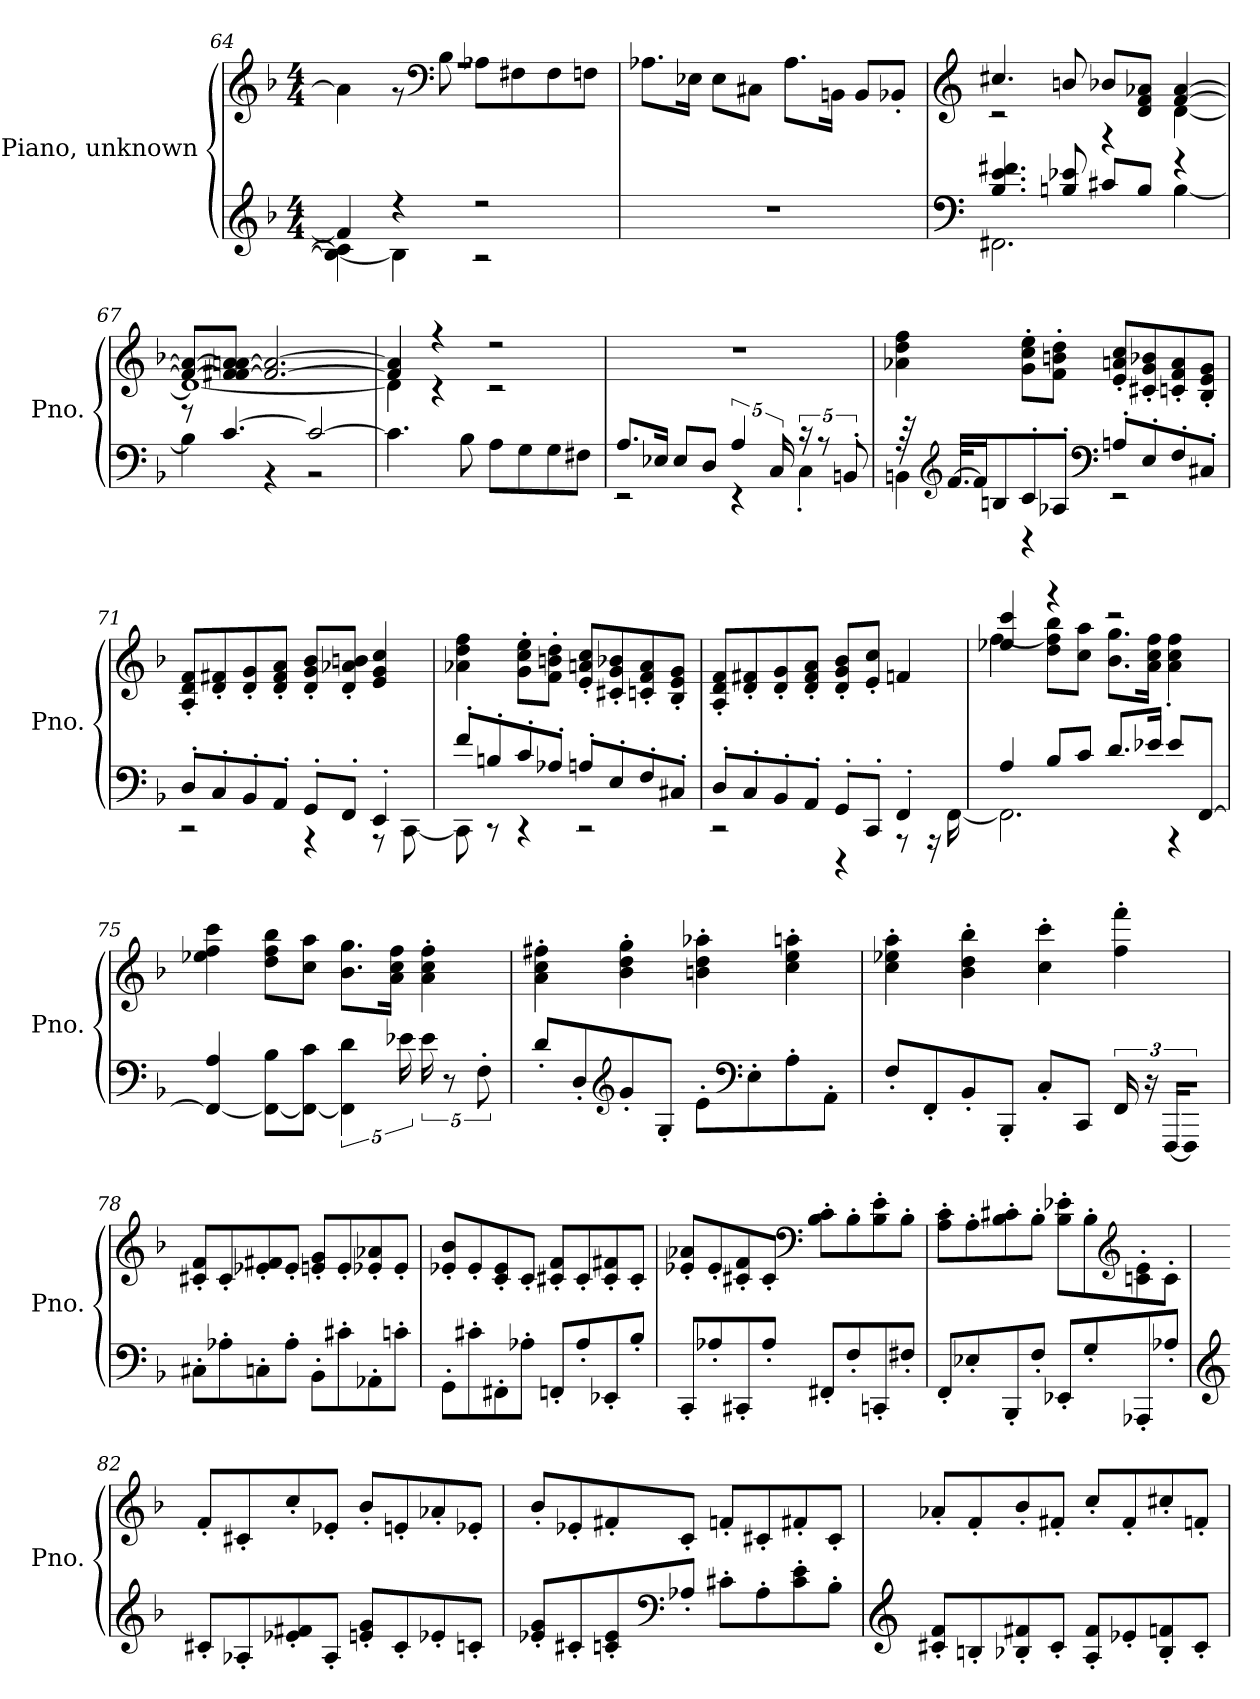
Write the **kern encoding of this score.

**kern	**kern
*part1	*part1
*staff2	*staff1
*I"Piano, unknown	*
*I'Pno.	*
!!LO:LB:g=z
*clefG2	*clefG2
*k[b-]	*k[b-]
*M4/4	*M4/4
=64	=64
*^	*^
4f/]	4B\_ 4c#\]	1r	4a-\]
4r	4B\]	.	8r
*	*	*clefF4	*
.	.	.	8B-\
2r	2r	.	8A-X\L
.	.	.	8F#X\
.	.	.	8F#\
.	.	.	8Fn\J
*v	*v	*	*
*	*v	*v
=65	=65
1r	8.A-X\L
.	16E-X\Jk
.	8E-\L
.	8C#X\J
.	8.A-\L
.	16BBn\Jk
.	8BB/L
.	8BB-X'/J
=66	=66
*clefF4	*clefG2
*^	*^
4.B-/ 4.e/ 4.f#X/	2.FF#X\	4.cc#X/	2r
8Bn/ 8e-X/	.	8bn/	.
8c#X/L	.	8b-X/L	4r
8B/J	.	8d/ 8f/ 8a-X/J	.
4r	[4B\	[4f/ [4a-/	[4d\
=67	=67	=67	=67
8r	4B\]	8f/_ 8a-/_L	1d_
[4.c/	.	8f/] [8f#X/ 8a-/] [8an/J	.
.	4r	2.f#/_ 2.a/_	.
2c/_	2r	.	.
*v	*v	*	*
!!LO:LB:g=z	!!
=68	=68	=68
4.c\]	4f#/] 4a/]	4d\]
.	4r	4r
8B-\	.	.
8A\L	2r	2r
8G\	.	.
8G\	.	.
8F#X\J	.	.
*	*v	*v
=69	=69
*^	*
8.A/L	2r	1r
16E-X/Jk	.	.
8E-/L	.	.
8D/J	.	.
5A/	4r	.
20C/	.	.
20r	4C'\	.
10r	.	.
10BBn'/	.	.
=70	=70	=70
64r	4BBn\	4a-X\ 4dd\ 4ff\
*clefG2	*	*
[32.f/KLL	.	.
16f/J]	.	.
8Bn/	.	.
8c'/	4r	8g\' 8cc\' 8ee\'L
8A-X'/J	.	8f\' 8bn\' 8dd\'J
*clefF4	*	*
8An'/L	2r	8e/' 8an/' 8cc/'L
8E'/	.	8c#X/' 8g/' 8b-X/'
8F'/	.	8cn/' 8f/' 8a/'
8C#X'/J	.	8B-/' 8e/' 8g/'J
!!LO:LB:g=z
=71	=71	=71
8D'/L	2r	8A/' 8d/' 8f/'L
8C'/	.	8d/' 8f#X/'
8BB-'/	.	8d/' 8g/'
8AA'/J	.	8d/' 8f#/' 8a/'J
8GG'/L	4r	8d/' 8g/' 8b-/'L
8FF'/J	.	8d/' 8a-X/' 8bn/'J
4EE'/	8r	4e/ 4g/ 4cc/
.	[8CC\	.
=72	=72	=72
8f'/L	8CC\]	4a-X\ 4dd\ 4ff\
8Bn'/	8r	.
8c'/	4r	8g\' 8cc\' 8ee\'L
8A-X'/J	.	8f\' 8bn\' 8dd\'J
8An'/L	2r	8e/' 8an/' 8cc/'L
8E'/	.	8c#X/' 8g/' 8b-X/'
8F'/	.	8cn/' 8f/' 8a/'
8C#X'/J	.	8B-/' 8e/' 8g/'J
=73	=73	=73
8D'/L	2r	8A/' 8d/' 8f/'L
8C'/	.	8d/' 8f#X/'
8BB-'/	.	8d/' 8g/'
8AA'/J	.	8d/' 8f#/' 8a/'J
8GG'/L	4r	8d/' 8g/' 8b-/'L
8CC'/J	.	8e/' 8cc/'J
4FF'/	8r	4fn/
.	16r	.
.	[16FF\	.
!!LO:PB:g=z
=74	=74	=74
*	*	*^
4A/	2.FF\]	4ee-X/ 4ccc/	[4ff\
8B-/L	.	4r	8dd\ 8ff\] 8bb-\L
8c/J	.	.	8cc\ 8aa\J
8.d/L	.	2r	8.b-\ 8.gg\L
16e-X/Jk	.	.	16a\ 16cc\ 16ff\Jk
8e-/L	4r	.	4a\' 4cc\' 4ff\'
[8FF/J	.	.	.
*v	*v	*	*
*	*v	*v
=75	=75
4FF/_ 4A/	4ee-X\ 4ff\ 4ccc\
8FF\_ 8B-\L	8dd\ 8ff\ 8bb-\L
8FF\_ 8c\J	8cc\ 8aa\J
5FF\] 5d\	8.b-\ 8.gg\L
.	16a\ 16cc\ 16ff\Jk
20e-X\	.
20e-\	4a\' 4cc\' 4ff\'
10r	.
10F'\	.
=76	=76
8d'/L	4a\' 4cc\' 4ff#X\'
8D'/	.
*clefG2	*
8g'/	4b-\' 4dd\' 4gg\'
8G'/J	.
8e'\L	4bn\' 4dd\' 4aa-X\'
*clefF4	*
8E'\	.
8A'\	4cc\' 4ee\' 4aan\'
8AA'\J	.
!!LO:LB:g=z
=77	=77
8F'/L	4cc\' 4ee-X\' 4aa\'
8FF'/	.
8BB-'/	4b-\' 4dd\' 4bb-\'
8BBB-'/J	.
8C'/L	4cc\' 4ccc\'
8CC/J	.
24FF/	4ff\' 4fff\'
24r	.
[24FFF/KL	.
8FFF/J]	.
=78	=78
8C#X'\L	8c#X/' 8f/'L
8A-X'\	8c#'/
8Cn'\	8e-X/' 8f#X/'
8A-'\J	8e-'/J
8BB-'\L	8en/' 8g/'L
8c#X'\	8e'/
8AA-X'\	8e-X/' 8a-X/'
8cn'\J	8e-'/J
=79	=79
8GG'\L	8e-X/' 8b-/'L
8c#X'\	8e-'/
8FF#X'\	8c/' 8e-/'
8A-X'\J	8c'/J
8FFn'/L	8c#X/' 8f/'L
8A-'/	8c#'/
8EE-X'/	8c#/' 8f#X/'
8B-'/J	8c#'/J
!!LO:LB:g=z
=80	=80
8CC'/L	8e-X/' 8a-X/'L
8A-X'/	8e-'/
8CC#X'/	8c#X/' 8f/'
8A-'/J	8c#'/J
*	*clefF4
8FF#X'/L	8B-\' 8c#\'L
8F'/	8B-'\
8CCn'/	8B-\' 8e-\'
8F#X'/J	8B-'\J
=81	=81
8FF'/L	8A\' 8c\'L
8E-X'/	8A'\
8BBB-'/	8B-\' 8c#X\'
8F'/J	8B-'\J
8EE-X'/L	8B-\' 8e-X\'L
8G'/	8B-'\
*	*clefG2
8AAA-X'/	8cn\' 8e-\'
8A-X'/J	8c'\J
!!LO:LB:g=z
=82	=82
*clefG2	*
8c#X'/L	8f'/L
8A-X'/	8c#X'/
8e-X/' 8f#X/'	8cc'/
8A-'/J	8e-X'/J
8en/' 8g/'L	8b-'/L
8c#'/	8en'/
8e-X'/	8a-X'/
8cn'/J	8e-X'/J
=83	=83
8e-X/' 8g/'L	8b-'/L
8c#X'/	8e-X'/
8cn/' 8e-/'	8f#X'/
*clefF4	*
8A-X'/J	8c'/J
8c#X'\L	8fn'/L
8A-'\	8c#X'/
8c#\' 8e-\'	8f#X'/
8B-'\J	8c#'/J
!!LO:LB:g=z
=84	=84
*clefG2	*
8c#X/' 8f/'L	8a-X'/L
8Bn'/	8f'/
8B-X/' 8f#X/'	8b-'/
8c#'/J	8f#X'/J
8A/' 8f#/'L	8cc'/L
8e-X'/	8f#'/
8B-/' 8fn/'	8cc#X'/
8c#'/J	8fn'/J
=	=
*-	*-
